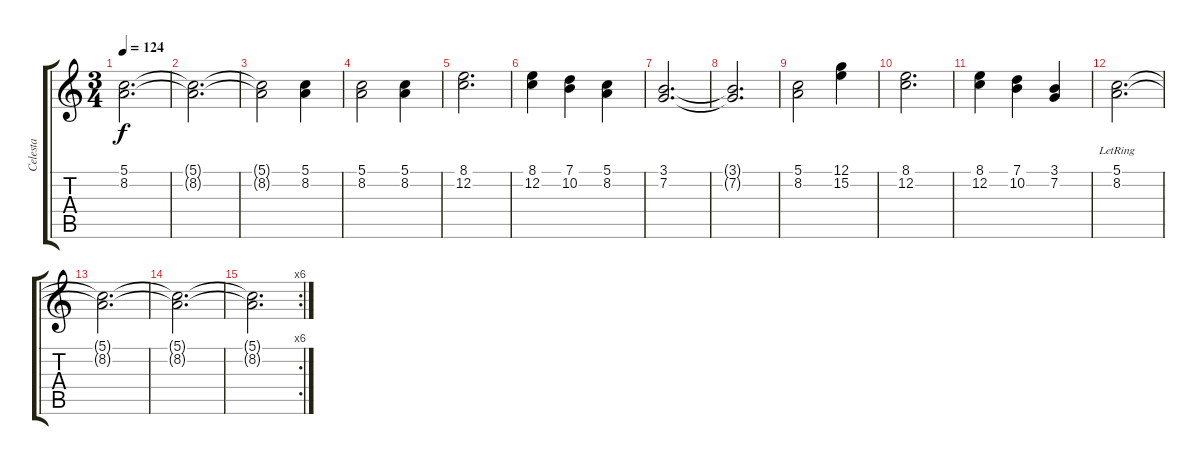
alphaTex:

\track ("Celesta" "Celesta") {instrument celesta}
\staff {score tabs}
\tuning (E4 E4 G3 D3 A2 E2) {hide}
\ts (3 4)
\tempo 124
\clef g2
\ks c
(5.1{t} 8.2{t}).2{d dy f} |
(5.1{t} 8.2{t}).2{d} |
(5.1{t} 8.2{t}).2 (5.1 8.2).4 |
(5.1 8.2).2 (5.1 8.2).4 |
(8.1 12.2).2{d} |
(8.1 12.2).4 (7.1 10.2).4 (5.1 8.2).4 |
(3.1 7.2).2{d} |
(3.1{t} 7.2{t}).2{d} |
(5.1 8.2).2 (12.1 15.2).4 |
(8.1 12.2).2{d} |
(8.1 12.2).4 (7.1 10.2).4 (3.1 7.2).4 |
(5.1{lr} 8.2{lr}).2{d} |
(5.1{t} 8.2{t}).2{d} |
(5.1{t} 8.2{t}).2{d} |
\rc 6
(5.1{t} 8.2{t}).2{d}
